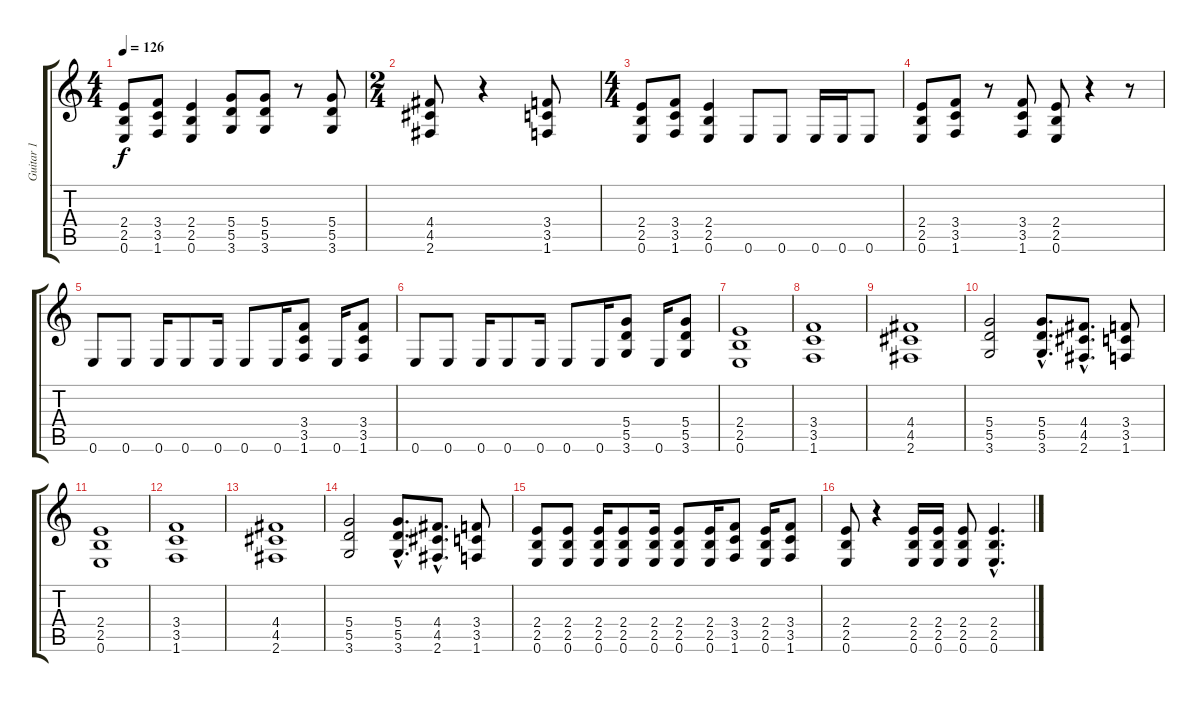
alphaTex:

\track ("Guitar 1" "Guitar 1") {instrument distortionguitar}
\staff {score tabs}
\tuning (E4 B3 G3 D3 A2 E2) {hide}
\ts (4 4)
\tempo 126
\clef g2
\ks c
(2.4 2.5 0.6).8{dy f} (3.4 3.5 1.6).8 (2.4 2.5 0.6).4 (5.4 5.5 3.6).8 (5.4 5.5 3.6).8 r.8 (5.4 5.5 3.6).8 |
\ts (2 4)
(4.4 4.5 2.6).8 r.4 (3.4 3.5 1.6).8 |
\ts (4 4)
(2.4 2.5 0.6).8 (3.4 3.5 1.6).8 (2.4 2.5 0.6).4 0.6.8 0.6.8 0.6.16 0.6.16 0.6.8 |
(2.4 2.5 0.6).8 (3.4 3.5 1.6).8 r.8 (3.4 3.5 1.6).8 (2.4 2.5 0.6).8 r.4 r.8 |
0.6.8 0.6.8 0.6.16 0.6.8 0.6.16 0.6.8 0.6.16 (3.4 3.5 1.6).8 0.6.16 (3.4 3.5 1.6).8 |
0.6.8 0.6.8 0.6.16 0.6.8 0.6.16 0.6.8 0.6.16 (5.4 5.5 3.6).8 0.6.16 (5.4 5.5 3.6).8 |
(2.4 2.5 0.6).1 |
(3.4 3.5 1.6).1 |
(4.4 4.5 2.6).1 |
(5.4 5.5 3.6).2 (5.4{hac} 5.5{hac} 3.6{hac}).8{d} (4.4{hac} 4.5{hac} 2.6{hac}).8{d} (3.4 3.5 1.6).8 |
(2.4 2.5 0.6).1 |
(3.4 3.5 1.6).1 |
(4.4 4.5 2.6).1 |
(5.4 5.5 3.6).2 (5.4{hac} 5.5{hac} 3.6{hac}).8{d} (4.4{hac} 4.5{hac} 2.6{hac}).8{d} (3.4 3.5 1.6).8 |
(2.4 2.5 0.6).8 (2.4 2.5 0.6).8 (2.4 2.5 0.6).16 (2.4 2.5 0.6).8 (2.4 2.5 0.6).16 (2.4 2.5 0.6).8 (2.4 2.5 0.6).16 (3.4 3.5 1.6).8 (2.4 2.5 0.6).16 (3.4 3.5 1.6).8 |
(2.4 2.5 0.6).8 r.4 (2.4 2.5 0.6).16 (2.4 2.5 0.6).16 (2.4 2.5 0.6).8 (2.4{hac} 2.5{hac} 0.6{hac}).4{d}
